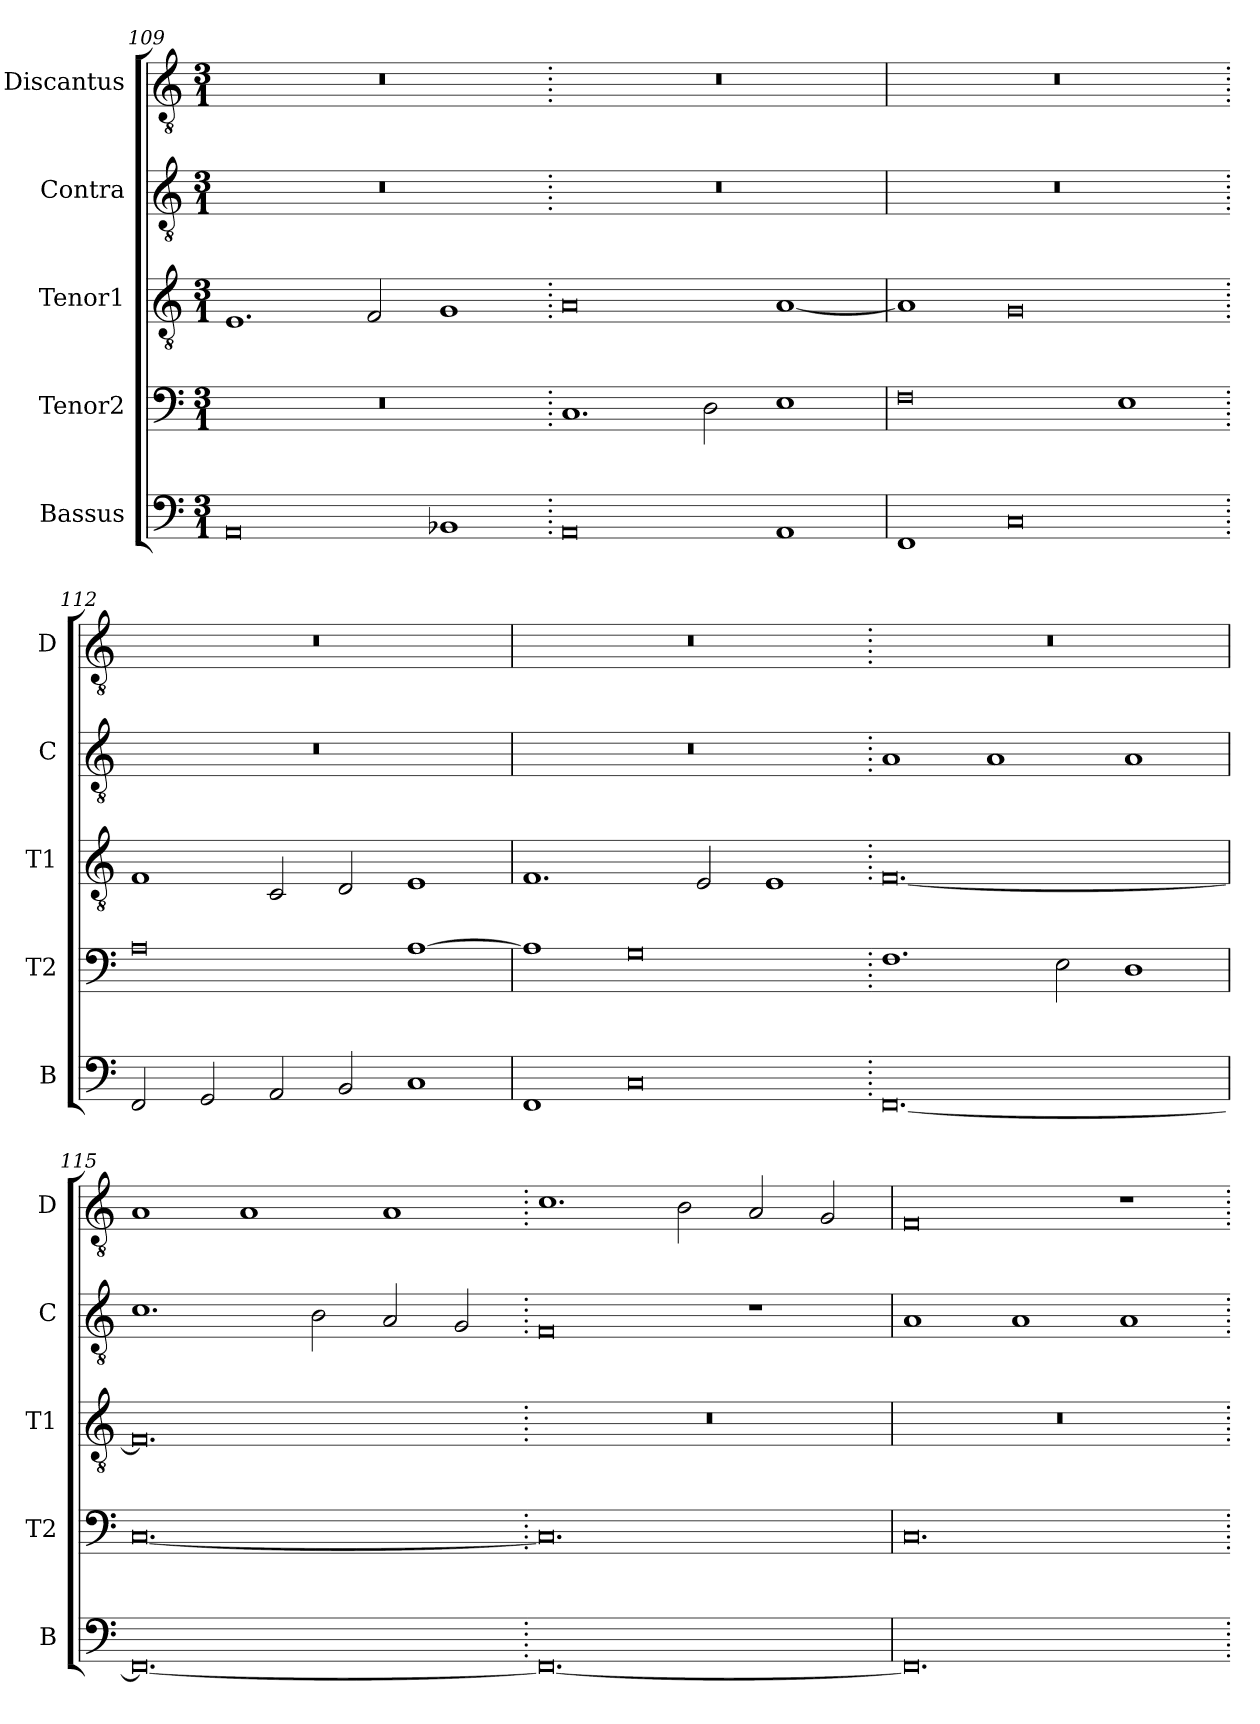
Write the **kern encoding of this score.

**kern	**kern	**kern	**kern	**kern
*part5	*part4	*part3	*part2	*part1
*staff5	*staff4	*staff3	*staff2	*staff1
*I"Bassus	*I"Tenor2	*I"Tenor1	*I"Contra	*I"Discantus
*I'B	*I'T2	*I'T1	*I'C	*I'D
*clefF4	*clefF4	*clefGv2	*clefGv2	*clefGv2
*k[]	*k[]	*k[]	*k[]	*k[]
*M3/1	*M3/1	*M3/1	*M3/1	*M3/1
=109	=109	=109	=109	=109
0AA	0.r	1.E	0.r	0.r
.	.	2F/	.	.
1BB-X	.	1G	.	.
=110.	=110.	=110.	=110.	=110.
0AA	1.C	0A	0.r	0.r
.	2D\	.	.	.
1AA	1E	[1A	.	.
=111	=111	=111	=111	=111
1FF	0F	1A]	0.r	0.r
0C	.	0G	.	.
.	1E	.	.	.
=112.	=112.	=112.	=112.	=112.
2FF/	0A	1F	0.r	0.r
2GG/	.	.	.	.
2AA/	.	2C/	.	.
2BB/	.	2D/	.	.
1C	[1A	1E	.	.
=113	=113	=113	=113	=113
1FF	1A]	1.F	0.r	0.r
0C	0G	.	.	.
.	.	2E/	.	.
.	.	1E	.	.
=114.	=114.	=114.	=114.	=114.
[0.FF	1.F	[0.F	1A	0.r
.	.	.	1A	.
.	2E\	.	.	.
.	1D	.	1A	.
=115	=115	=115	=115	=115
0.FF_	[0.C	0.F]	1.c	1A
.	.	.	.	1A
.	.	.	2B\	.
.	.	.	2A/	1A
.	.	.	2G/	.
=116.	=116.	=116.	=116.	=116.
0.FF_	0.C]	0.r	0F	1.c
.	.	.	.	2B\
.	.	.	1r	2A/
.	.	.	.	2G/
=117	=117	=117	=117	=117
0.FF]	0.C	0.r	1A	0F
.	.	.	1A	.
.	.	.	1A	1r
=.	=.	=.	=.	=.
*-	*-	*-	*-	*-
